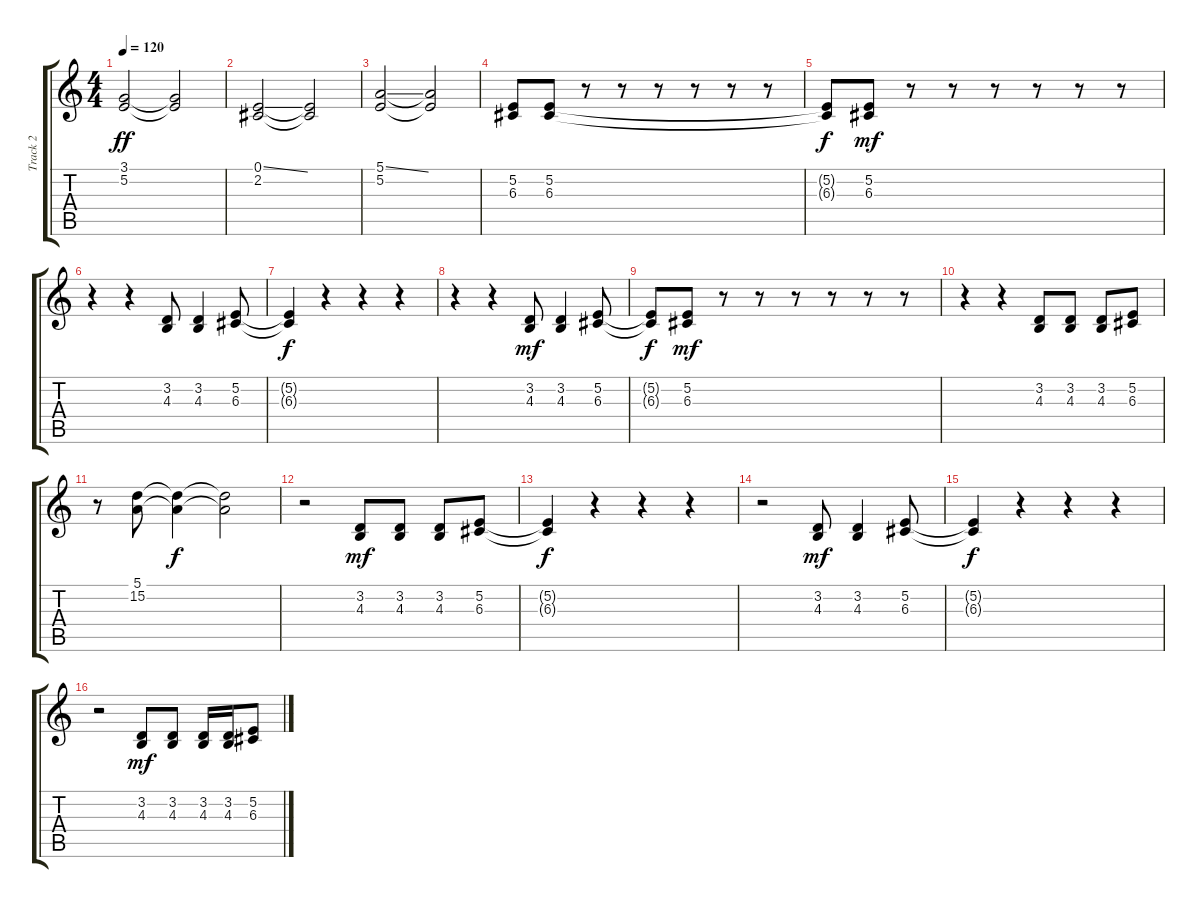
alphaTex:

\track ("Track 2" "Track 2") {instrument tenorsax}
\staff {score tabs}
\tuning (E4 B3 G3 D3 A2 E2) {hide}
\ts (4 4)
\tempo 120
\clef g2
\ks c
(3.1 5.2).2{dy ff} (3.1{t} 5.2{t}).2 |
(0.1{ss} 2.2).2 (0.1{t} 2.2{t}).2 |
(5.1{ss} 5.2).2 (5.1{t} 5.2{t}).2 |
(5.2 6.3).8 (5.2 6.3).8 r.8 r.8 r.8 r.8 r.8 r.8 |
(5.2{t} 6.3{t}).8{dy f} (5.2 6.3).8{dy mf} r.8 r.8 r.8 r.8 r.8 r.8 |
r.4 r.4 (3.2 4.3).8 (3.2 4.3).4 (5.2 6.3).8 |
(5.2{t} 6.3{t}).4{dy f} r.4 r.4 r.4 |
r.4 r.4 (3.2 4.3).8{dy mf} (3.2 4.3).4 (5.2 6.3).8 |
(5.2{t} 6.3{t}).8{dy f} (5.2 6.3).8{dy mf} r.8 r.8 r.8 r.8 r.8 r.8 |
r.4 r.4 (3.2 4.3).8 (3.2 4.3).8 (3.2 4.3).8 (5.2 6.3).8 |
r.8 (5.1 15.2).8 (5.1{t} 15.2{t}).4{dy f} (5.1{t} 15.2{t}).2 |
r.2 (3.2 4.3).8{dy mf} (3.2 4.3).8 (3.2 4.3).8 (5.2 6.3).8 |
(5.2{t} 6.3{t}).4{dy f} r.4 r.4 r.4 |
r.2 (3.2 4.3).8{dy mf} (3.2 4.3).4 (5.2 6.3).8 |
(5.2{t} 6.3{t}).4{dy f} r.4 r.4 r.4 |
r.2 (3.2 4.3).8{dy mf} (3.2 4.3).8 (3.2 4.3).16 (3.2 4.3).16 (5.2 6.3).8
